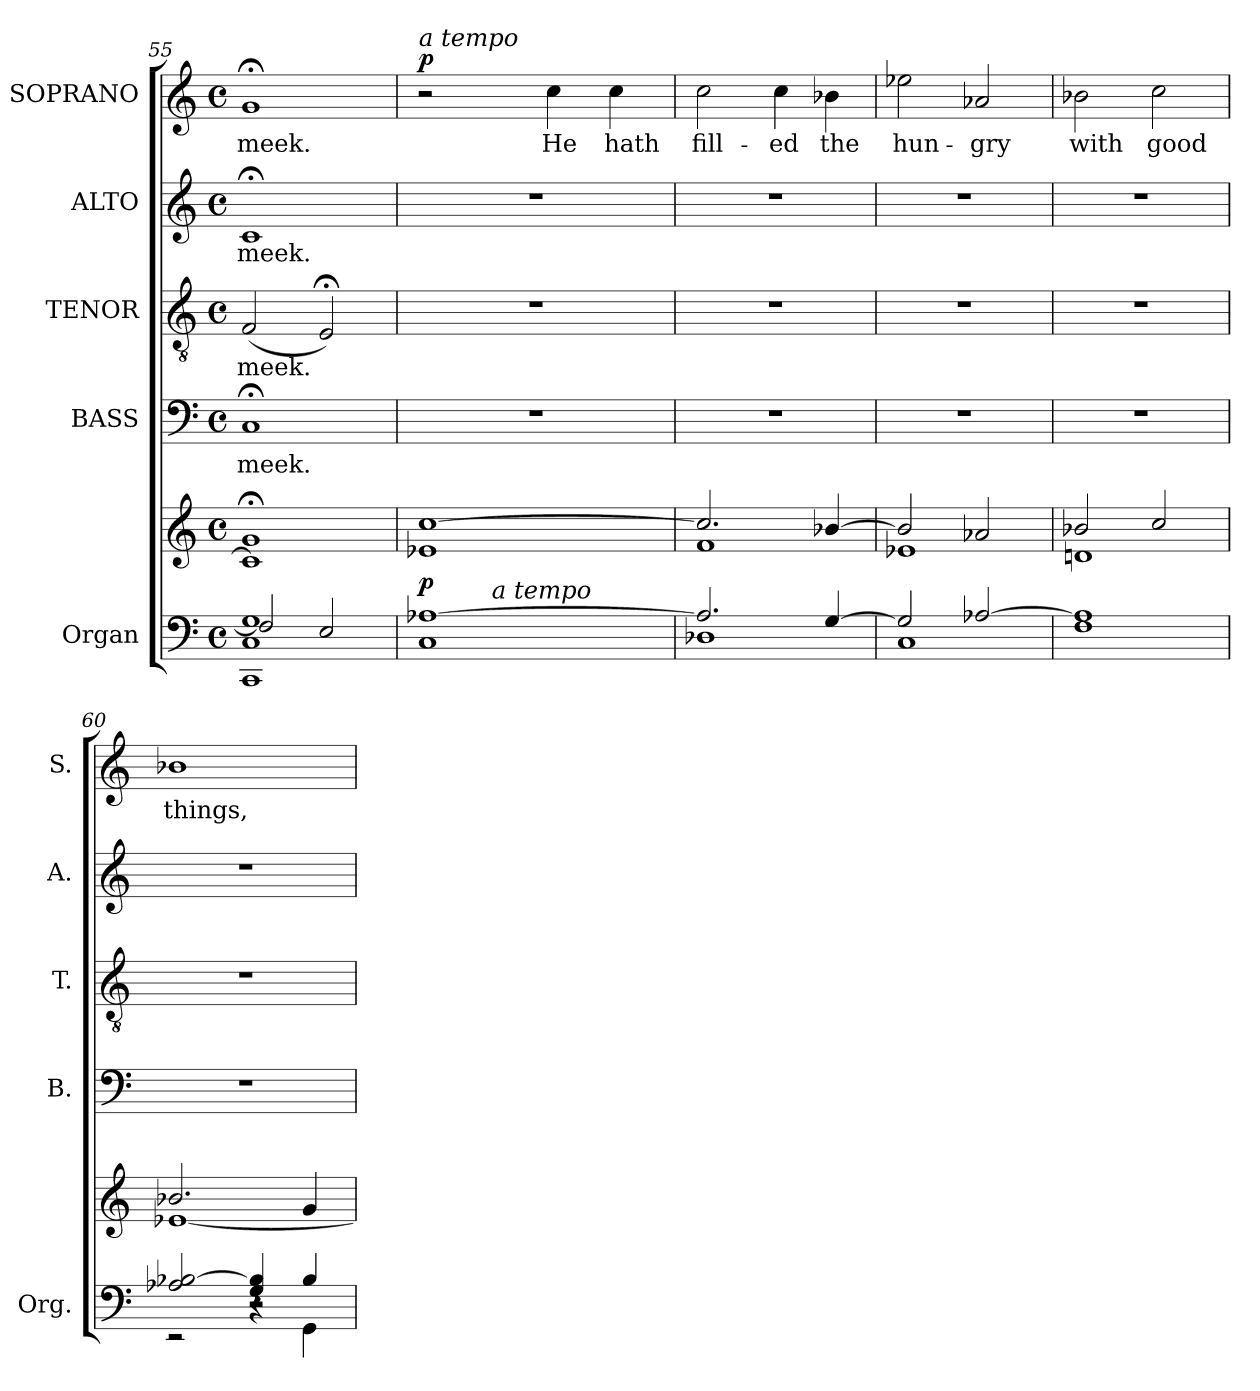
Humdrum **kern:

**kern	**kern	**dynam	**kern	**text	**kern	**text	**kern	**text	**kern	**text	**dynam
*part5	*part5	*part5	*part4	*part4	*part3	*part3	*part2	*part2	*part1	*part1	*part1
*staff6	*staff5	*staff5/6	*staff4	*staff4	*staff3	*staff3	*staff2	*staff2	*staff1	*staff1	*staff1
*I"Organ	*	*	*I"BASS	*	*I"TENOR	*	*I"ALTO	*	*I"SOPRANO	*	*
*I'Org.	*	*	*I'B.	*	*I'T.	*	*I'A.	*	*I'S.	*	*
*clefF4	*clefG2	*	*clefF4	*	*clefGv2	*	*clefG2	*	*clefG2	*	*
*	*	*	*	*	*ITrd7c12	*	*	*	*	*	*
*k[]	*k[]	*	*k[]	*	*k[]	*	*k[]	*	*k[]	*	*
*C:	*C:	*	*C:	*	*C:	*	*C:	*	*C:	*	*
*M4/4	*M4/4	*	*M4/4	*	*M4/4	*	*M4/4	*	*M4/4	*	*
*met(c)	*met(c)	*	*met(c)	*	*met(c)	*	*met(c)	*	*met(c)	*	*
=55	=55	=55	=55	=55	=55	=55	=55	=55	=55	=55	=55
*^	*^	*	*	*	*	*	*	*	*	*	*
!	!	!	!	!	!	!LO:LY:b:color=#000000	!	!	!	!	!	!	!
!	!	!	!	!	!	!	!	!LO:LY:b:color=#000000	!	!	!	!	!
!	!	!	!	!	!	!	!	!	!	!LO:LY:b:color=#000000	!	!	!
!	!	!	!	!	!	!	!	!	!	!	!	!LO:LY:b:color=#000000	!
1CCi 1Ci 1Gi	2Fi/]	1g;i	1ci]	.	1C;i	meek.	(2FFi/	meek.	1c;i	meek.	1g;i	meek.	.
.	2Ei/	.	.	.	.	.	2EE;i/)	.	.	.	.	.	.
!!LO:PB:g=z
=56	=56	=56	=56	=56	=56	=56	=56	=56	=56	=56	=56	=56	=56
!	!	!	!	!	!	!	!	!	!	!	!LO:TX:a:i:t=a tempo	!	!
*	*^	*	*	*	*	*	*	*	*	*	*	*	*
[>1A-Xi	1Ci	8ryy	[>1cci	1e-Xi	p	1r	.	1r	.	1r	.	2r	.	p
.	.	16ryy	.	.	.	.	.	.	.	.	.	.	.	.
.	.	64ryy	.	.	.	.	.	.	.	.	.	.	.	.
.	.	128ryy	.	.	.	.	.	.	.	.	.	.	.	.
.	.	512ryy	.	.	.	.	.	.	.	.	.	.	.	.
!	!	!LO:TX:a:i:t=a tempo	!	!	!	!	!	!	!	!	!	!	!	!
.	.	2ryy	.	.	.	.	.	.	.	.	.	.	.	.
!	!	!	!	!	!	!	!	!	!	!	!	!	!LO:LY:b:color=#000000	!
.	.	.	.	.	.	.	.	.	.	.	.	4cci\	He	.
.	.	4ryy	.	.	.	.	.	.	.	.	.	.	.	.
!	!	!	!	!	!	!	!	!	!	!	!	!	!LO:LY:b:color=#000000	!
.	.	.	.	.	.	.	.	.	.	.	.	4cci\	hath	.
.	.	32ryy	.	.	.	.	.	.	.	.	.	.	.	.
.	.	256.ryy	.	.	.	.	.	.	.	.	.	.	.	.
*	*v	*v	*	*	*	*	*	*	*	*	*	*	*	*
=57	=57	=57	=57	=57	=57	=57	=57	=57	=57	=57	=57	=57	=57
*	*^	*	*	*	*	*	*	*	*	*	*	*	*
!	!	!	!	!	!	!	!	!	!	!	!	!	!LO:LY:b:color=#000000	!
*	*v	*v	*	*	*	*	*	*	*	*	*	*	*	*
2.A-i/]	1D-Xi	2.cci/]	1fi	.	1r	.	1r	.	1r	.	2cci\	fill-	.
!	!	!	!	!	!	!	!	!	!	!	!	!LO:LY:b:color=#000000	!
.	.	.	.	.	.	.	.	.	.	.	4cci\	-ed	.
!	!	!	!	!	!	!	!	!	!	!	!	!LO:LY:b:color=#000000	!
[>4Gi/	.	[>4b-Xi/	.	.	.	.	.	.	.	.	4b-Xi\	the	.
=58	=58	=58	=58	=58	=58	=58	=58	=58	=58	=58	=58	=58	=58
!	!	!	!	!	!	!	!	!	!	!	!	!LO:LY:b:color=#000000	!
2Gi/]	1Ci	2b-i/]	1e-Xi	.	1r	.	1r	.	1r	.	2ee-Xi\	hun-	.
!	!	!	!	!	!	!	!	!	!	!	!	!LO:LY:b:color=#000000	!
[>2A-Xi/	.	2a-Xi/	.	.	.	.	.	.	.	.	2a-Xi/	-gry	.
=59	=59	=59	=59	=59	=59	=59	=59	=59	=59	=59	=59	=59	=59
!	!	!	!	!	!	!	!	!	!	!	!	!LO:LY:b:color=#000000	!
1A-i]	1Fi	2b-Xi/	1dni	.	1r	.	1r	.	1r	.	2b-Xi\	with	.
!	!	!	!	!	!	!	!	!	!	!	!	!LO:LY:b:color=#000000	!
.	.	2cci/	.	.	.	.	.	.	.	.	2cci\	good	.
=60	=60	=60	=60	=60	=60	=60	=60	=60	=60	=60	=60	=60	=60
*	*^	*	*	*	*	*	*	*	*	*	*	*	*
!	!	!	!	!	!	!	!	!	!	!	!	!	!LO:LY:b:color=#000000	!
2A-Xi/ [>2B-Xi	2r	2ryy	2.b-Xi/	[<1e-Xi	.	1r	.	1r	.	1r	.	1b-Xi	things,	.
4Gi/ 4B-i]	4r	2r	.	.	.	.	.	.	.	.	.	.	.	.
4B-i/	4GGi\	.	4gi/	.	.	.	.	.	.	.	.	.	.	.
*v	*v	*v	*	*	*	*	*	*	*	*	*	*	*	*
*	*v	*v	*	*	*	*	*	*	*	*	*	*
=	=	=	=	=	=	=	=	=	=	=	=
*-	*-	*-	*-	*-	*-	*-	*-	*-	*-	*-	*-
